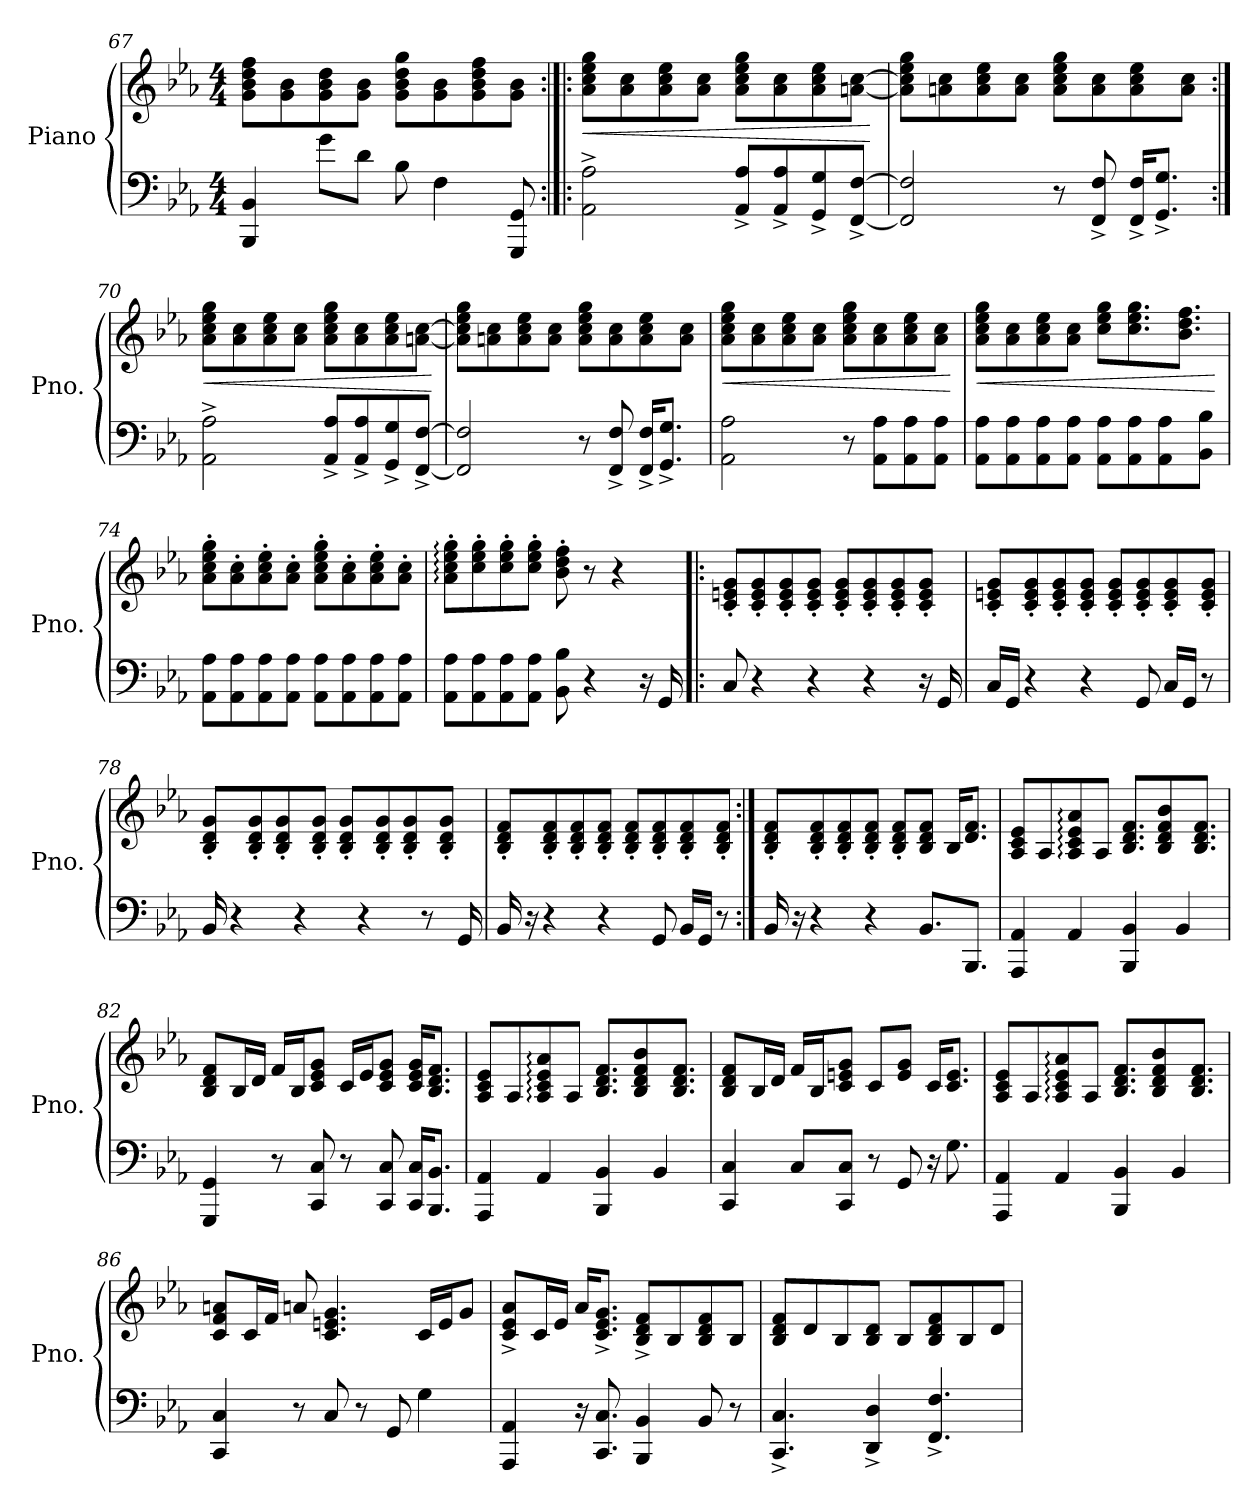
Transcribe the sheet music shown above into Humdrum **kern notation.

**kern	**kern	**dynam
*part1	*part1	*part1
*staff2	*staff1	*staff1/2
*I"Piano	*	*
*I'Pno.	*	*
*clefF4	*clefG2	*
*k[b-e-a-]	*k[b-e-a-]	*
*M4/4	*M4/4	*
=67	=67	=67
4BBB-/ 4BB-/	8g\ 8b-\ 8dd\ 8ff\L	.
.	8g\ 8b-\	.
8g\L	8g\ 8b-\ 8dd\	.
8d\J	8g\ 8b-\J	.
8B-\	8g\ 8b-\ 8dd\ 8gg\L	.
4F\	8g\ 8b-\	.
.	8g\ 8b-\ 8dd\ 8ff\	.
8GGG/ 8GG/	8g\ 8b-\J	.
=68:|!|:	=68:|!|:	=68:|!|:
!	!	!LO:HP:b
2AA-\^ 2A-\^	8a-\ 8cc\ 8ee-\ 8gg\L	<
.	8a-\ 8cc\	.
.	8a-\ 8cc\ 8ee-\	.
.	8a-\ 8cc\J	.
8AA-/^ 8A-/^L	8a-\ 8cc\ 8ee-\ 8gg\L	.
8AA-/^ 8A-/^	8a-\ 8cc\	.
8GG/^ 8G/^	8a-\ 8cc\ 8ee-\	.
[8FF/^ [8F/^J	[8an\ [8cc\J	.
.	.	[
!!LO:LB:g=z
=69	=69	=69
2FF/] 2F/]	8a\] 8cc\] 8ee-\ 8gg\L	.
.	8an\ 8cc\	.
.	8a\ 8cc\ 8ee-\	.
.	8a\ 8cc\J	.
8r	8a\ 8cc\ 8ee-\ 8gg\L	.
8FF/^ 8F/^	8a\ 8cc\	.
16FF/^ 16F/^KL	8a\ 8cc\ 8ee-\	.
8.GG/^ 8.G/^J	.	.
.	8a\ 8cc\J	.
=70:|!	=70:|!	=70:|!
!	!	!LO:HP:b
2AA-\^ 2A-\^	8a-\ 8cc\ 8ee-\ 8gg\L	<
.	8a-\ 8cc\	.
.	8a-\ 8cc\ 8ee-\	.
.	8a-\ 8cc\J	.
8AA-/^ 8A-/^L	8a-\ 8cc\ 8ee-\ 8gg\L	.
8AA-/^ 8A-/^	8a-\ 8cc\	.
8GG/^ 8G/^	8a-\ 8cc\ 8ee-\	.
[8FF/^ [8F/^J	[8an\ [8cc\J	.
.	.	[
=71	=71	=71
2FF/] 2F/]	8a\] 8cc\] 8ee-\ 8gg\L	.
.	8an\ 8cc\	.
.	8a\ 8cc\ 8ee-\	.
.	8a\ 8cc\J	.
8r	8a\ 8cc\ 8ee-\ 8gg\L	.
8FF/^ 8F/^	8a\ 8cc\	.
16FF/^ 16F/^KL	8a\ 8cc\ 8ee-\	.
8.GG/^ 8.G/^J	.	.
.	8a\ 8cc\J	.
=72	=72	=72
!	!	!LO:HP:b
2AA-\ 2A-\	8a-\ 8cc\ 8ee-\ 8gg\L	<
.	8a-\ 8cc\	.
.	8a-\ 8cc\ 8ee-\	.
.	8a-\ 8cc\J	.
8r	8a-\ 8cc\ 8ee-\ 8gg\L	.
8AA-\ 8A-\L	8a-\ 8cc\	.
8AA-\ 8A-\	8a-\ 8cc\ 8ee-\	.
8AA-\ 8A-\J	8a-\ 8cc\J	.
.	.	[
!!LO:LB:g=z
=73	=73	=73
!	!	!LO:HP:b
8AA-\ 8A-\L	8a-\ 8cc\ 8ee-\ 8gg\L	<
8AA-\ 8A-\	8a-\ 8cc\	.
8AA-\ 8A-\	8a-\ 8cc\ 8ee-\	.
8AA-\ 8A-\J	8a-\ 8cc\J	.
8AA-\ 8A-\L	8cc\ 8ee-\ 8gg\L	.
8AA-\ 8A-\	8.cc\ 8.ee-\ 8.gg\	.
8AA-\ 8A-\	.	.
.	8.b-\ 8.dd\ 8.ff\J	.
8BB-\ 8B-\J	.	.
.	.	[
=74	=74	=74
8AA-\ 8A-\L	8a-\' 8cc\' 8ee-\' 8gg\'L	.
8AA-\ 8A-\	8a-\' 8cc\'	.
8AA-\ 8A-\	8a-\' 8cc\' 8ee-\'	.
8AA-\ 8A-\J	8a-\' 8cc\'J	.
8AA-\ 8A-\L	8a-\' 8cc\' 8ee-\' 8gg\'L	.
8AA-\ 8A-\	8a-\' 8cc\'	.
8AA-\ 8A-\	8a-\' 8cc\' 8ee-\'	.
8AA-\ 8A-\J	8a-\' 8cc\'J	.
=75	=75	=75
8AA-\ 8A-\L	8a-\:' 8cc\:' 8ee-\:' 8gg\:'L	.
8AA-\ 8A-\	8cc\' 8ee-\' 8gg\'	.
8AA-\ 8A-\	8cc\' 8ee-\' 8gg\'	.
8AA-\ 8A-\J	8cc\' 8ee-\' 8gg\'J	.
8BB-\ 8B-\	8b-\' 8dd\' 8ff\'	.
4r	8r	.
.	4r	.
16r	.	.
16GG/	.	.
=76!|:	=76!|:	=76!|:
8C/	8c/' 8en/' 8g/'L	.
4r	8c/' 8e/' 8g/'	.
.	8c/' 8e/' 8g/'	.
4r	8c/' 8e/' 8g/'J	.
.	8c/' 8e/' 8g/'L	.
4r	8c/' 8e/' 8g/'	.
.	8c/' 8e/' 8g/'	.
16r	8c/' 8e/' 8g/'J	.
16GG/	.	.
!!LO:LB:g=z
=77	=77	=77
16C/LL	8c/' 8en/' 8g/'L	.
16GG/JJ	.	.
4r	8c/' 8e/' 8g/'	.
.	8c/' 8e/' 8g/'	.
4r	8c/' 8e/' 8g/'J	.
.	8c/' 8e/' 8g/'L	.
8GG/	8c/' 8e/' 8g/'	.
16C/LL	8c/' 8e/' 8g/'	.
16GG/JJ	.	.
8r	8c/' 8e/' 8g/'J	.
=78	=78	=78
16BB-/	8B-/' 8d/' 8g/'L	.
4r	.	.
.	8B-/' 8d/' 8g/'	.
.	8B-/' 8d/' 8g/'	.
4r	.	.
.	8B-/' 8d/' 8g/'J	.
.	8B-/' 8d/' 8g/'L	.
4r	.	.
.	8B-/' 8d/' 8g/'	.
.	8B-/' 8d/' 8g/'	.
8r	.	.
.	8B-/' 8d/' 8g/'J	.
16GG/	.	.
=79	=79	=79
16BB-/	8B-/' 8d/' 8f/'L	.
16r	.	.
4r	8B-/' 8d/' 8f/'	.
.	8B-/' 8d/' 8f/'	.
4r	8B-/' 8d/' 8f/'J	.
.	8B-/' 8d/' 8f/'L	.
8GG/	8B-/' 8d/' 8f/'	.
16BB-/LL	8B-/' 8d/' 8f/'	.
16GG/JJ	.	.
8r	8B-/' 8d/' 8f/'J	.
!!LO:LB:g=z
=80:|!	=80:|!	=80:|!
16BB-/	8B-/' 8d/' 8f/'L	.
16r	.	.
4r	8B-/' 8d/' 8f/'	.
.	8B-/' 8d/' 8f/'	.
4r	8B-/' 8d/' 8f/'J	.
.	8B-/' 8d/' 8f/'L	.
8.BB-/L	8B-/ 8d/ 8f/J	.
.	16B-/KL	.
8.BBB-/J	8.d/ 8.f/J	.
=81	=81	=81
4AAA-/ 4AA-/	8A-/ 8c/ 8e-/L	.
.	8A-/	.
4AA-/	8A-/: 8c/: 8e-/: 8a-/:	.
.	8A-/J	.
4BBB-/ 4BB-/	8.B-/ 8.d/ 8.f/L	.
.	8B-/ 8d/ 8f/ 8b-/	.
4BB-/	.	.
.	8.B-/ 8.d/ 8.f/J	.
=82	=82	=82
4GGG/ 4GG/	8B-/ 8d/ 8f/L	.
.	16B-/L	.
.	16d/JJ	.
8r	16f/LL	.
.	16B-/J	.
8CC/ 8C/	8c/ 8e-/ 8g/J	.
8r	16c/LL	.
.	16e-/J	.
8CC/ 8C/	8c/ 8e-/ 8g/J	.
16CC/ 16C/KL	16c/ 16e-/ 16g/KL	.
8.BBB-/ 8.BB-/J	8.B-/ 8.d/ 8.f/J	.
!!LO:PB:g=z
=83	=83	=83
4AAA-/ 4AA-/	8A-/ 8c/ 8e-/L	.
.	8A-/	.
4AA-/	8A-/: 8c/: 8e-/: 8a-/:	.
.	8A-/J	.
4BBB-/ 4BB-/	8.B-/ 8.d/ 8.f/L	.
.	8B-/ 8d/ 8f/ 8b-/	.
4BB-/	.	.
.	8.B-/ 8.d/ 8.f/J	.
=84	=84	=84
4CC/ 4C/	8B-/ 8d/ 8f/L	.
.	16B-/L	.
.	16d/JJ	.
8C/L	16f/LL	.
.	16B-/J	.
8CC/ 8C/J	8c/ 8en/ 8g/J	.
8r	8c/L	.
8GG/	8e/ 8g/J	.
16r	16c/KL	.
8.G\	8.c/ 8.e/J	.
=85	=85	=85
4AAA-/ 4AA-/	8A-/ 8c/ 8e-/L	.
.	8A-/	.
4AA-/	8A-/: 8c/: 8e-/: 8a-/:	.
.	8A-/J	.
4BBB-/ 4BB-/	8.B-/ 8.d/ 8.f/L	.
.	8B-/ 8d/ 8f/ 8b-/	.
4BB-/	.	.
.	8.B-/ 8.d/ 8.f/J	.
!!LO:LB:g=z
=86	=86	=86
4CC/ 4C/	8c/ 8f/ 8an/L	.
.	16c/L	.
.	16f/JJ	.
8r	8an/	.
8C/	4.c/ 4.en/ 4.g/	.
8r	.	.
8GG/	.	.
4G\	16c/LL	.
.	16e/J	.
.	8g/J	.
=87	=87	=87
4AAA-/ 4AA-/	8c/^ 8e-/^ 8a-/^L	.
.	16c/L	.
.	16e-/JJ	.
16r	16a-/KL	.
8.CC/ 8.C/	8.c/^ 8.e-/^ 8.g/^J	.
4BBB-/ 4BB-/	8B-/^ 8d/^ 8f/^L	.
.	8B-/	.
8BB-/	8B-/ 8d/ 8f/	.
8r	8B-/J	.
=88	=88	=88
4.CC/^ 4.C/^	8B-/ 8d/ 8f/L	.
.	8d/	.
.	8B-/	.
4DD/^ 4D/^	8B-/ 8d/J	.
.	8B-/L	.
4.FF/^ 4.F/^	8B-/ 8d/ 8f/	.
.	8B-/	.
.	8d/J	.
=	=	=
*-	*-	*-
